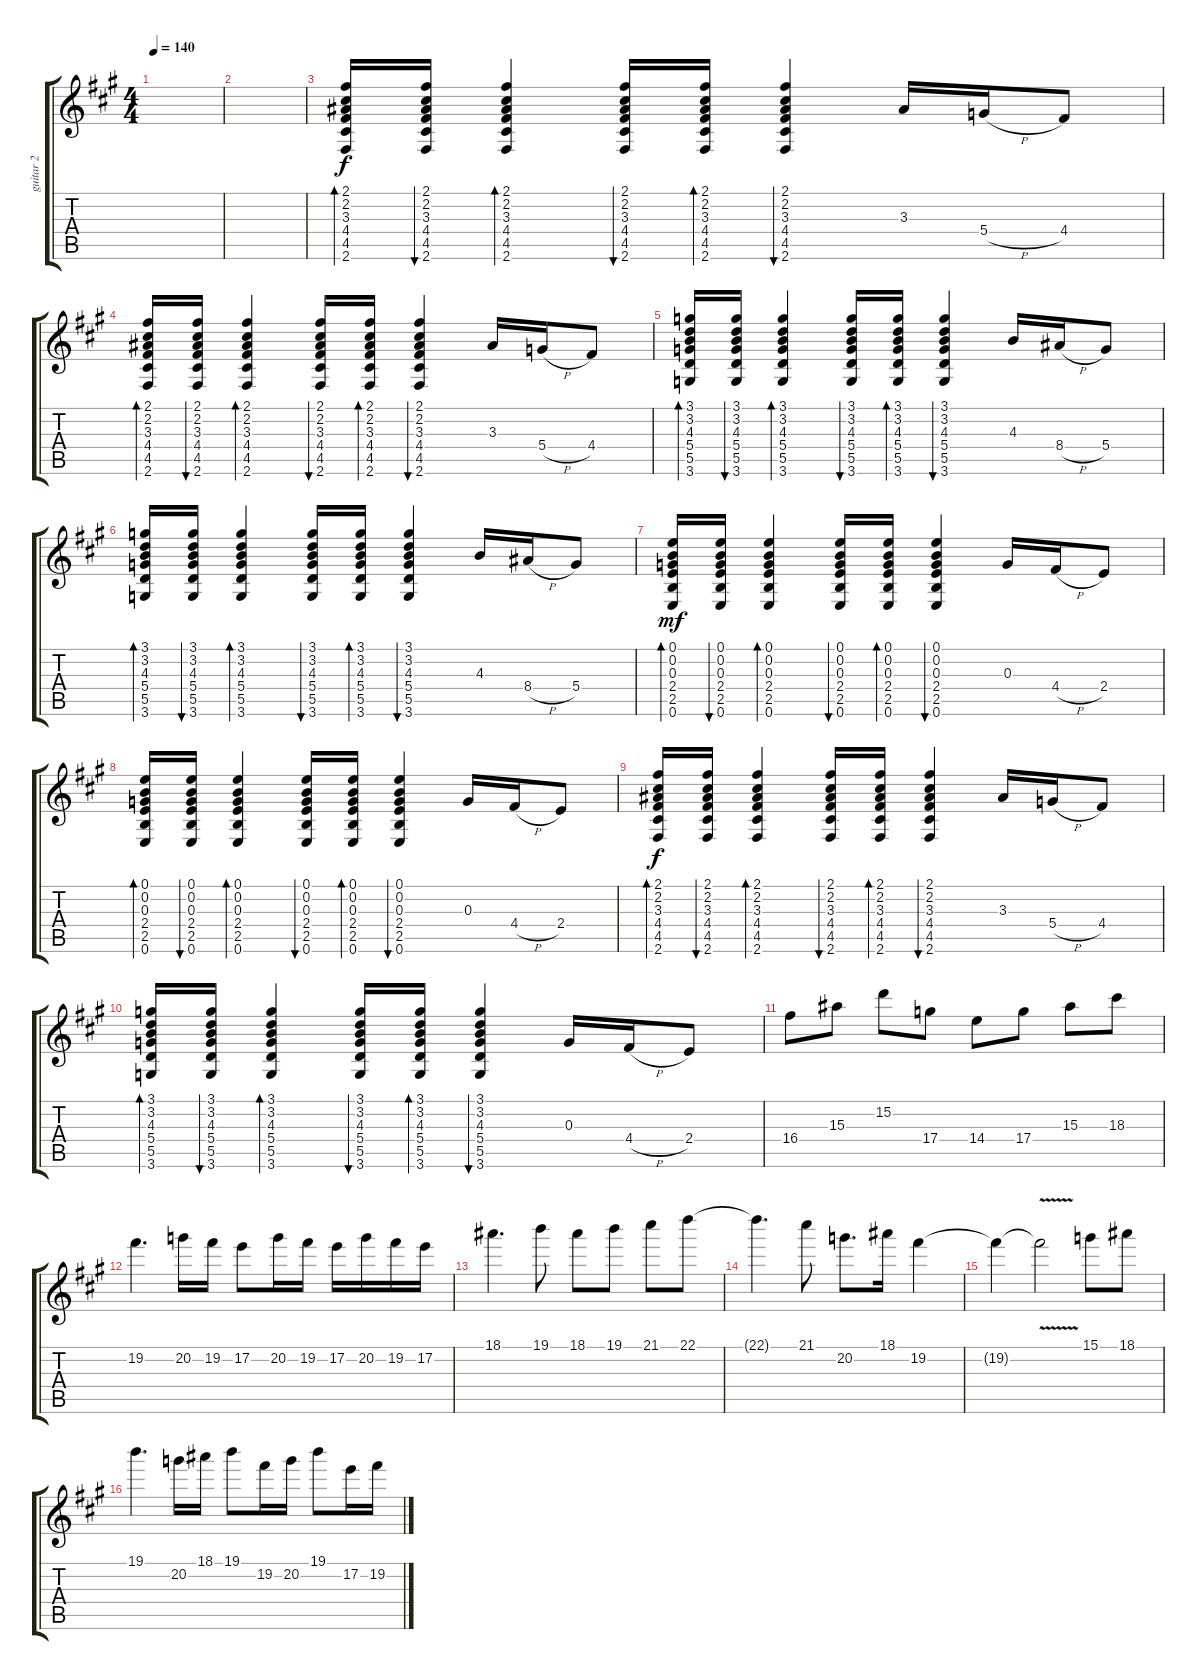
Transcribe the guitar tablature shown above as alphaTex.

\track ("guitar 2" "guitar 2") {instrument distortionguitar}
\staff {score tabs}
\tuning (E4 B3 G3 D3 A2 E2) {hide}
\ts (4 4)
\tempo 140
\clef g2
\ks f#minor
|
|
(2.1 2.2 3.3 4.4 4.5 2.6).16{bd 120 instrument acousticguitarsteel} (2.1 2.2 3.3 4.4 4.5 2.6).16{bu 120} (2.1 2.2 3.3 4.4 4.5 2.6).4{bd 120} (2.1 2.2 3.3 4.4 4.5 2.6).16{bu 120} (2.1 2.2 3.3 4.4 4.5 2.6).16{bd 120} (2.1 2.2 3.3 4.4 4.5 2.6).4{bu 120} 3.3.16 5.4{h}.16 4.4.8 |
(2.1 2.2 3.3 4.4 4.5 2.6).16{bd 120} (2.1 2.2 3.3 4.4 4.5 2.6).16{bu 120} (2.1 2.2 3.3 4.4 4.5 2.6).4{bd 120} (2.1 2.2 3.3 4.4 4.5 2.6).16{bu 120} (2.1 2.2 3.3 4.4 4.5 2.6).16{bd 120} (2.1 2.2 3.3 4.4 4.5 2.6).4{bu 120} 3.3.16 5.4{h}.16 4.4.8 |
(3.1 3.2 4.3 5.4 5.5 3.6).16{bd 120} (3.1 3.2 4.3 5.4 5.5 3.6).16{bu 120} (3.1 3.2 4.3 5.4 5.5 3.6).4{bd 120} (3.1 3.2 4.3 5.4 5.5 3.6).16{bu 120} (3.1 3.2 4.3 5.4 5.5 3.6).16{bd 120} (3.1 3.2 4.3 5.4 5.5 3.6).4{bu 120} 4.3.16 8.4{h}.16 5.4.8 |
(3.1 3.2 4.3 5.4 5.5 3.6).16{bd 120} (3.1 3.2 4.3 5.4 5.5 3.6).16{bu 120} (3.1 3.2 4.3 5.4 5.5 3.6).4{bd 120} (3.1 3.2 4.3 5.4 5.5 3.6).16{bu 120} (3.1 3.2 4.3 5.4 5.5 3.6).16{bd 120} (3.1 3.2 4.3 5.4 5.5 3.6).4{bu 120} 4.3.16 8.4{h}.16 5.4.8 |
(0.1 0.2 0.3 2.4 2.5 0.6).16{bd 120 dy mf} (0.1 0.2 0.3 2.4 2.5 0.6).16{bu 120} (0.1 0.2 0.3 2.4 2.5 0.6).4{bd 120} (0.1 0.2 0.3 2.4 2.5 0.6).16{bu 120} (0.1 0.2 0.3 2.4 2.5 0.6).16{bd 120} (0.1 0.2 0.3 2.4 2.5 0.6).4{bu 120} 0.3.16 4.4{h}.16 2.4.8 |
(0.1 0.2 0.3 2.4 2.5 0.6).16{bd 120} (0.1 0.2 0.3 2.4 2.5 0.6).16{bu 120} (0.1 0.2 0.3 2.4 2.5 0.6).4{bd 120} (0.1 0.2 0.3 2.4 2.5 0.6).16{bu 120} (0.1 0.2 0.3 2.4 2.5 0.6).16{bd 120} (0.1 0.2 0.3 2.4 2.5 0.6).4{bu 120} 0.3.16 4.4{h}.16 2.4.8 |
(2.1 2.2 3.3 4.4 4.5 2.6).16{bd 120 dy f} (2.1 2.2 3.3 4.4 4.5 2.6).16{bu 120} (2.1 2.2 3.3 4.4 4.5 2.6).4{bd 120} (2.1 2.2 3.3 4.4 4.5 2.6).16{bu 120} (2.1 2.2 3.3 4.4 4.5 2.6).16{bd 120} (2.1 2.2 3.3 4.4 4.5 2.6).4{bu 120} 3.3.16 5.4{h}.16 4.4.8 |
(3.1 3.2 4.3 5.4 5.5 3.6).16{bd 120} (3.1 3.2 4.3 5.4 5.5 3.6).16{bu 120} (3.1 3.2 4.3 5.4 5.5 3.6).4{bd 120} (3.1 3.2 4.3 5.4 5.5 3.6).16{bu 120} (3.1 3.2 4.3 5.4 5.5 3.6).16{bd 120} (3.1 3.2 4.3 5.4 5.5 3.6).4{bu 120} 0.3.16 4.4{h}.16 2.4.8 |
16.4.8{instrument electricguitarjazz} 15.3.8 15.2.8 17.4.8 14.4.8 17.4.8 15.3.8 18.3.8 |
19.2.4{d} 20.2.16 19.2.16 17.2.8 20.2.16 19.2.16 17.2.16 20.2.16 19.2.16 17.2.16 |
18.1.4{d} 19.1.8 18.1.8 19.1.8 21.1.8 22.1.8 |
22.1{t}.4{d} 21.1.8 20.2.8{d} 18.1.16 19.2.4 |
19.2{t}.4 19.2{v t}.2 15.1.8 18.1.8 |
19.1.4{d} 20.2.16 18.1.16 19.1.8 19.2.16 20.2.16 19.1.8 17.2.16 19.2.16
